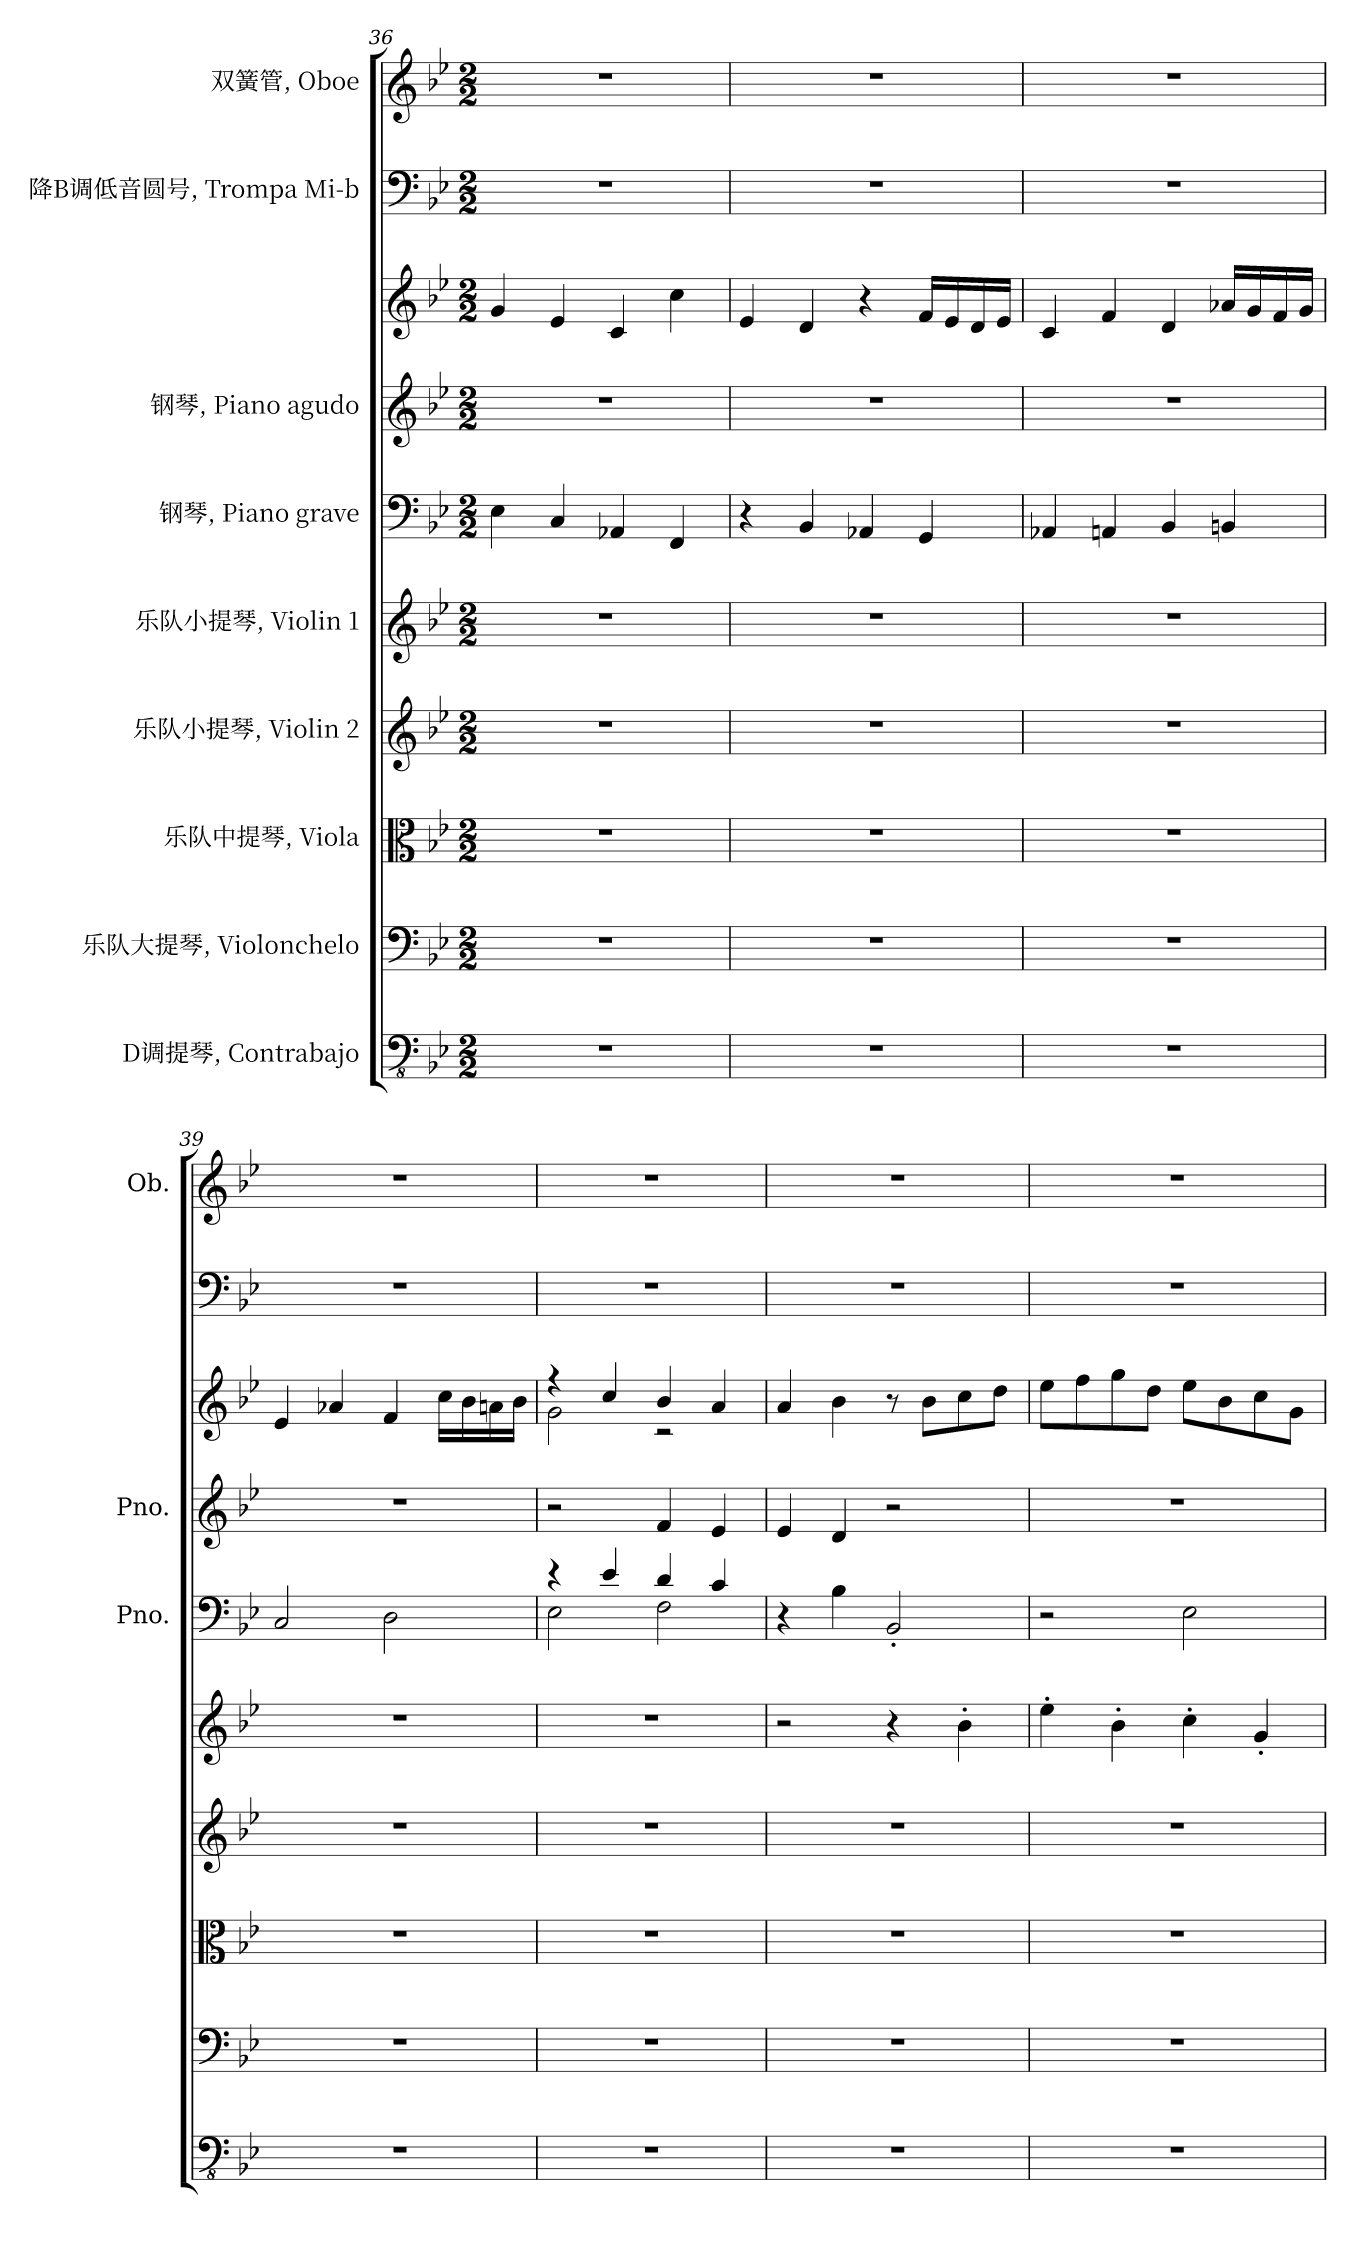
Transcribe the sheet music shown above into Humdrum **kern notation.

**kern	**kern	**kern	**kern	**kern	**kern	**kern	**kern	**kern	**kern
*part9	*part8	*part7	*part6	*part5	*part4	*part3	*part3	*part2	*part1
*staff10	*staff9	*staff8	*staff7	*staff6	*staff5	*staff4	*staff3	*staff2	*staff1
*I"D调提琴, Contrabajo	*I"乐队大提琴, Violonchelo	*I"乐队中提琴, Viola	*I"乐队小提琴, Violin 2	*I"乐队小提琴, Violin 1	*I"钢琴, Piano grave	*I"钢琴, Piano agudo	*	*I"降B调低音圆号, Trompa Mi-b	*I"双簧管, Oboe
*	*	*	*	*	*I'Pno.	*I'Pno.	*	*	*I'Ob.
*clefFv4	*clefF4	*clefC3	*clefG2	*clefG2	*clefF4	*clefG2	*clefG2	*clefF4	*clefG2
*ITrd7c12	*	*	*	*	*	*	*	*ITrd1c2	*
*k[b-e-]	*k[b-e-]	*k[b-e-]	*k[b-e-]	*k[b-e-]	*k[b-e-]	*k[b-e-]	*k[b-e-]	*k[b-e-a-d-]	*k[b-e-]
*M2/2	*M2/2	*M2/2	*M2/2	*M2/2	*M2/2	*M2/2	*M2/2	*M2/2	*M2/2
*MM215	*MM215	*MM215	*MM215	*MM215	*MM215	*MM215	*MM215	*MM215	*MM215
=36	=36	=36	=36	=36	=36	=36	=36	=36	=36
1r	1r	1r	1r	1r	4E-\	1r	4g/	1r	1r
.	.	.	.	.	4C/	.	4e-/	.	.
.	.	.	.	.	4AA-X/	.	4c/	.	.
.	.	.	.	.	4FF/	.	4cc\	.	.
!!LO:PB:g=z
=37	=37	=37	=37	=37	=37	=37	=37	=37	=37
*	*	*	*	*	*	*	*	*	*MM205
1r	1r	1r	1r	1r	4r	1r	4e-/	1r	1r
.	.	.	.	.	4BB-/	.	4d/	.	.
.	.	.	.	.	4AA-X/	.	4r	.	.
.	.	.	.	.	4GG/	.	16f/LL	.	.
.	.	.	.	.	.	.	16e-/	.	.
.	.	.	.	.	.	.	16d/	.	.
.	.	.	.	.	.	.	16e-/JJ	.	.
=38	=38	=38	=38	=38	=38	=38	=38	=38	=38
*	*	*	*	*	*	*	*	*	*MM220
1r	1r	1r	1r	1r	4AA-X/	1r	4c/	1r	1r
.	.	.	.	.	4AAn/	.	4f/	.	.
.	.	.	.	.	4BB-/	.	4d/	.	.
.	.	.	.	.	4BBn/	.	16a-X/LL	.	.
.	.	.	.	.	.	.	16g/	.	.
.	.	.	.	.	.	.	16f/	.	.
.	.	.	.	.	.	.	16g/JJ	.	.
=39	=39	=39	=39	=39	=39	=39	=39	=39	=39
*	*	*	*	*	*	*	*	*	*MM220
1r	1r	1r	1r	1r	2C/	1r	4e-/	1r	1r
.	.	.	.	.	.	.	4a-X/	.	.
.	.	.	.	.	2D\	.	4f/	.	.
.	.	.	.	.	.	.	16cc\LL	.	.
.	.	.	.	.	.	.	16b-\	.	.
.	.	.	.	.	.	.	16an\	.	.
.	.	.	.	.	.	.	16b-\JJ	.	.
=40	=40	=40	=40	=40	=40	=40	=40	=40	=40
*	*	*	*	*	*	*	*	*	*MM220
*	*	*	*	*	*^	*	*^	*	*
1r	1r	1r	1r	1r	4r	2E-\	2r	4r	2g\	1r	1r
.	.	.	.	.	4e-/	.	.	4cc/	.	.	.
.	.	.	.	.	4d/	2F\	4f/	4b-/	2r	.	.
.	.	.	.	.	4c/	.	4e-/	4a/	.	.	.
*	*	*	*	*	*v	*v	*	*v	*v	*	*
=41	=41	=41	=41	=41	=41	=41	=41	=41	=41
*	*	*	*	*	*	*	*	*	*MM200
1r	1r	1r	1r	2r	4r	4e-/	4a/	1r	1r
.	.	.	.	.	4B-\	4d/	4b-\	.	.
.	.	.	.	4r	2BB-'/	2r	8r	.	.
.	.	.	.	.	.	.	8b-\L	.	.
.	.	.	.	4b-'\	.	.	8cc\	.	.
.	.	.	.	.	.	.	8dd\J	.	.
!!LO:PB:g=z
=42	=42	=42	=42	=42	=42	=42	=42	=42	=42
1r	1r	1r	1r	4ee-'\	2r	1r	8ee-\L	1r	1r
.	.	.	.	.	.	.	8ff\	.	.
.	.	.	.	4b-'\	.	.	8gg\	.	.
.	.	.	.	.	.	.	8dd\J	.	.
.	.	.	.	4cc'\	2E-\	.	8ee-\L	.	.
.	.	.	.	.	.	.	8b-\	.	.
.	.	.	.	4g'/	.	.	8cc\	.	.
.	.	.	.	.	.	.	8g\J	.	.
=	=	=	=	=	=	=	=	=	=
*-	*-	*-	*-	*-	*-	*-	*-	*-	*-
